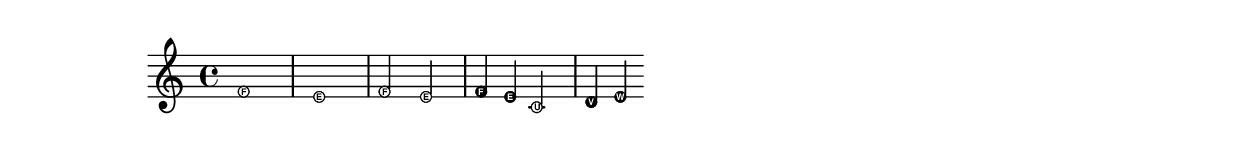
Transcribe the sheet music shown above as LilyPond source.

\version "2.7.32"

\header {
    texidoc = " Easy-notation (or Ez-notation) prints names in note heads.
You also get ledger lines, of course."
}


\layout {
  ragged-right = ##t
} 

\relative {
  \setEasyHeads
  f1 e
  f2 e
  f4 e
  
  \override NoteHead #'note-names = ##("U" "V" "W" "X" "Y" "Z" "z")
  c2 d4 e 
}

